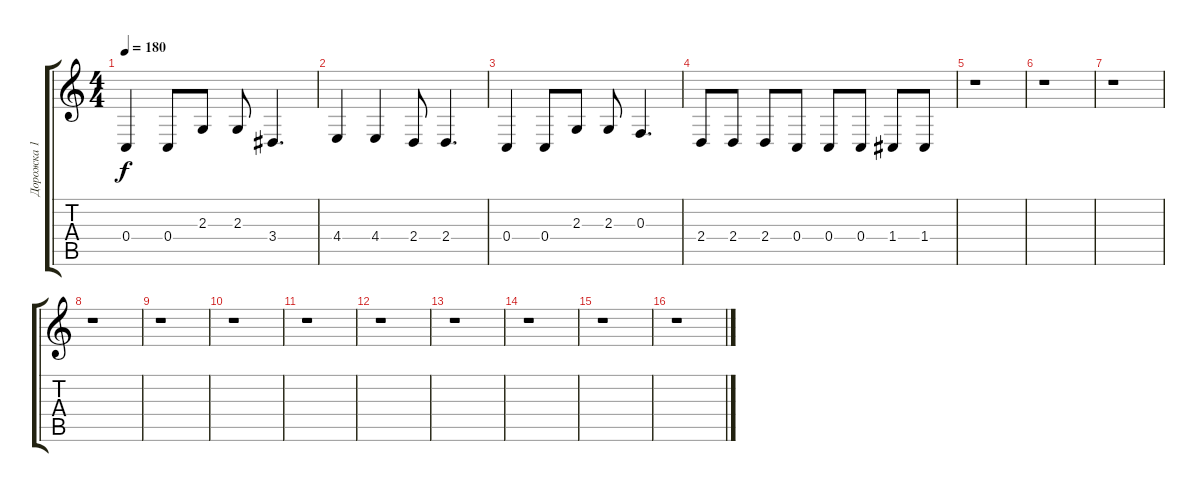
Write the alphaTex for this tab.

\track ("Дорожка 1" "Дорожка 1") {instrument acousticgrandpiano}
\staff {score tabs}
\tuning (D4 A3 F3 C3 G2 C2) {hide}
\ts (4 4)
\tempo 180
\clef g2
\ks c
0.4.4{dy f} 0.4.8 2.3.8 2.3.8 3.4.4{d} |
4.4.4 4.4.4 2.4.8 2.4.4{d} |
0.4.4 0.4.8 2.3.8 2.3.8 0.3.4{d} |
2.4.8 2.4.8 2.4.8 0.4.8 0.4.8 0.4.8 1.4.8 1.4.8 |
r.1 |
r.1 |
r.1 |
r.1 |
r.1 |
r.1 |
r.1 |
r.1 |
r.1 |
r.1 |
r.1 |
r.1
